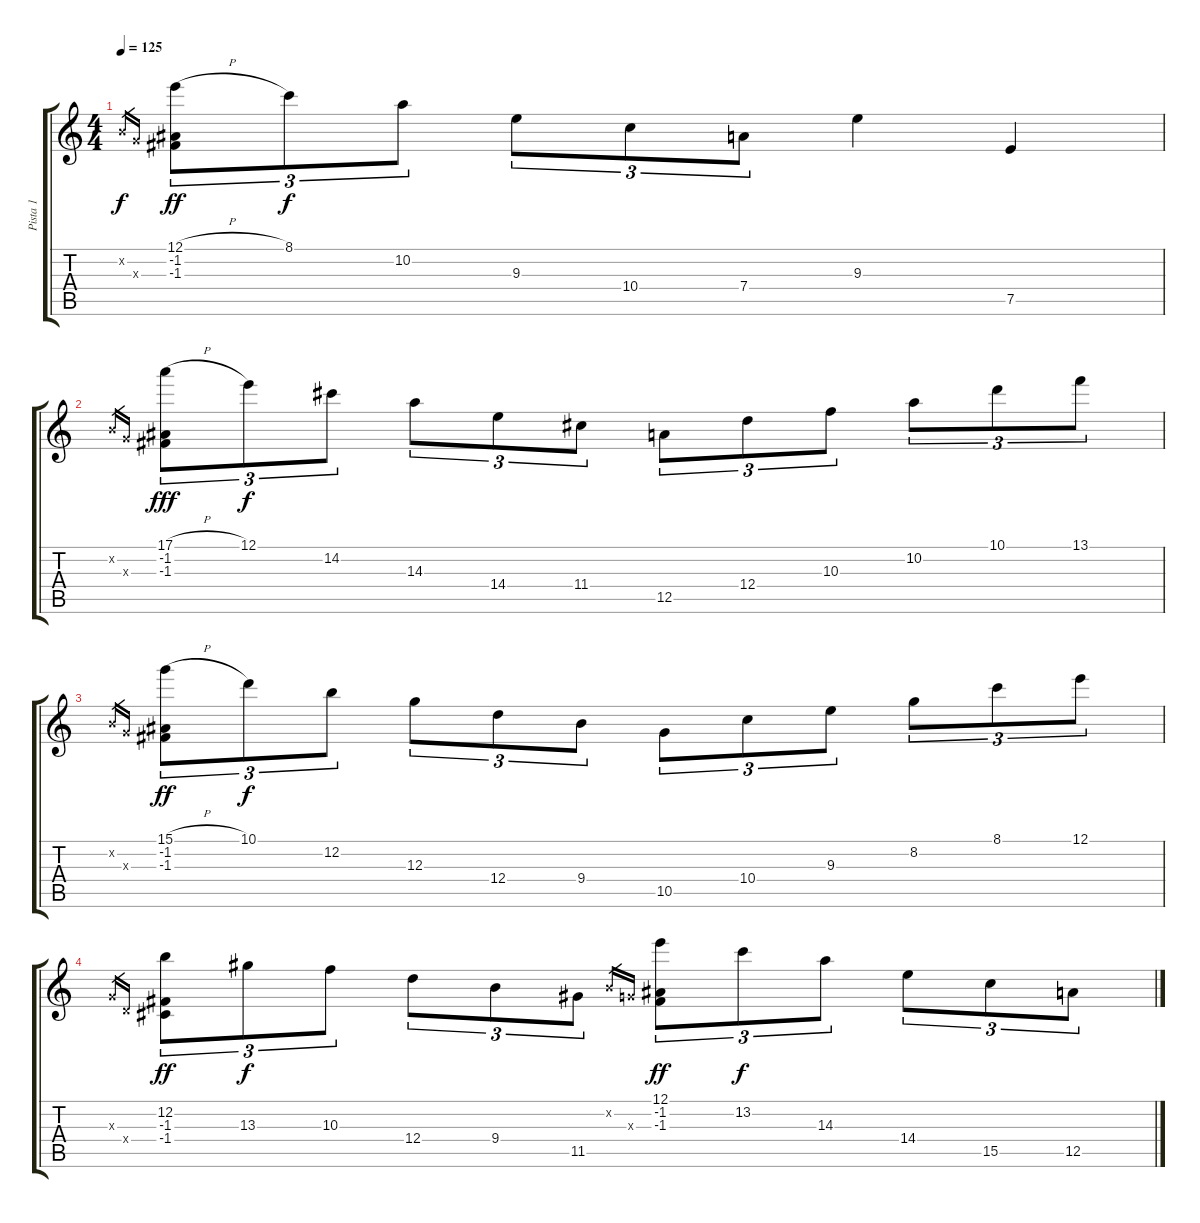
\track ("Pista 1" "Pista 1") {instrument acousticguitarsteel}
\staff {score tabs}
\tuning (E4 B3 G3 D3 A2 E2) {hide}
\ts (4 4)
\tempo 125
\clef g2
\ks c
0.2{x}.16{gr dy f} 0.3{x}.16{gr} (12.1{h} -1.2 -1.3).8{tu (3 2) dy ff} 8.1.8{tu (3 2) dy f} 10.2.8{tu (3 2)} 9.3.8{tu (3 2)} 10.4.8{tu (3 2)} 7.4.8{tu (3 2)} 9.3.4 7.5.4 |
0.2{x}.16{gr} 0.3{x}.16{gr} (17.1{h} -1.2 -1.3).8{tu (3 2) dy fff} 12.1.8{tu (3 2) dy f} 14.2.8{tu (3 2)} 14.3.8{tu (3 2)} 14.4.8{tu (3 2)} 11.4.8{tu (3 2)} 12.5.8{tu (3 2)} 12.4.8{tu (3 2)} 10.3.8{tu (3 2)} 10.2.8{tu (3 2)} 10.1.8{tu (3 2)} 13.1.8{tu (3 2)} |
0.2{x}.16{gr} 0.3{x}.16{gr} (15.1{h} -1.2 -1.3).8{tu (3 2) dy ff} 10.1.8{tu (3 2) dy f} 12.2.8{tu (3 2)} 12.3.8{tu (3 2)} 12.4.8{tu (3 2)} 9.4.8{tu (3 2)} 10.5.8{tu (3 2)} 10.4.8{tu (3 2)} 9.3.8{tu (3 2)} 8.2.8{tu (3 2)} 8.1.8{tu (3 2)} 12.1.8{tu (3 2)} |
0.3{x}.16{gr} 0.4{x}.16{gr} (12.2 -1.3 -1.4).8{tu (3 2) dy ff} 13.3.8{tu (3 2) dy f} 10.3.8{tu (3 2)} 12.4.8{tu (3 2)} 9.4.8{tu (3 2)} 11.5.8{tu (3 2)} 0.2{x}.16{gr} 0.3{x}.16{gr} (12.1 -1.2 -1.3).8{tu (3 2) dy ff} 13.2.8{tu (3 2) dy f} 14.3.8{tu (3 2)} 14.4.8{tu (3 2)} 15.5.8{tu (3 2)} 12.5.8{tu (3 2)}
